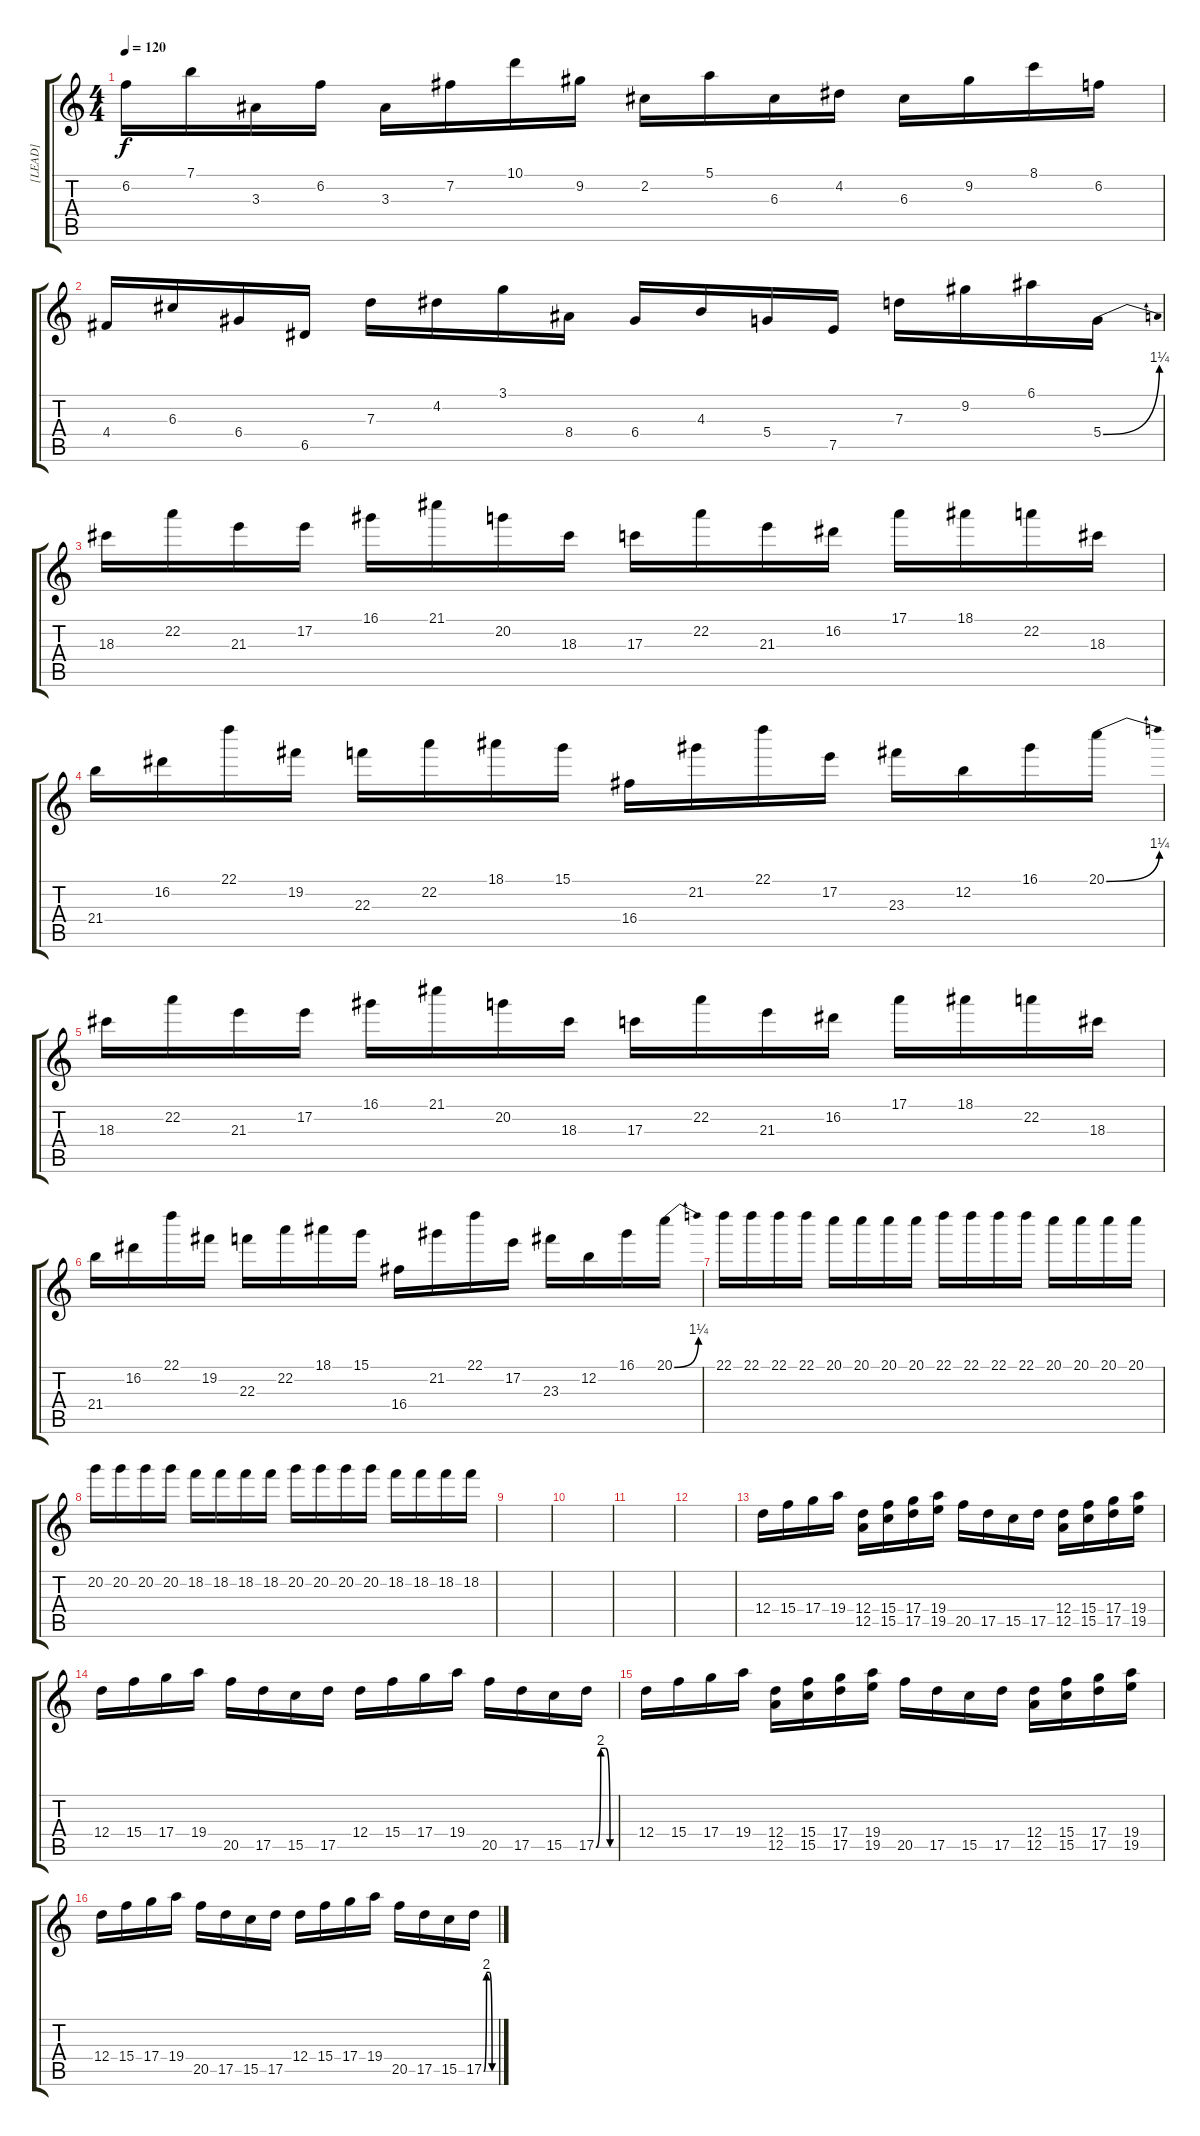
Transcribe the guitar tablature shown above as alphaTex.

\track ("[LEAD]" "[LEAD]") {instrument overdrivenguitar}
\staff {score tabs}
\tuning (E4 B3 G3 D3 A2 E2) {hide}
\ts (4 4)
\tempo 120
\clef g2
\ks c
6.2.16{dy f} 7.1.16 3.3.16 6.2.16 3.3.16 7.2.16 10.1.16 9.2.16 2.2.16 5.1.16 6.3.16 4.2.16 6.3.16 9.2.16 8.1.16 6.2.16 |
4.4.16 6.3.16 6.4.16 6.5.16 7.3.16 4.2.16 3.1.16 8.4.16 6.4.16 4.3.16 5.4.16 7.5.16 7.3.16 9.2.16 6.1.16 5.4{be (bend 0 0 60 5)}.16 |
18.3.16 22.2.16 21.3.16 17.2.16 16.1.16 21.1.16 20.2.16 18.3.16 17.3.16 22.2.16 21.3.16 16.2.16 17.1.16 18.1.16 22.2.16 18.3.16 |
21.4.16 16.2.16 22.1.16 19.2.16 22.3.16 22.2.16 18.1.16 15.1.16 16.4.16 21.2.16 22.1.16 17.2.16 23.3.16 12.2.16 16.1.16 20.1{be (bend 0 0 60 5)}.16 |
18.3.16 22.2.16 21.3.16 17.2.16 16.1.16 21.1.16 20.2.16 18.3.16 17.3.16 22.2.16 21.3.16 16.2.16 17.1.16 18.1.16 22.2.16 18.3.16 |
21.4.16 16.2.16 22.1.16 19.2.16 22.3.16 22.2.16 18.1.16 15.1.16 16.4.16 21.2.16 22.1.16 17.2.16 23.3.16 12.2.16 16.1.16 20.1{be (bend 0 0 60 5)}.16 |
22.1.16 22.1.16 22.1.16 22.1.16 20.1.16 20.1.16 20.1.16 20.1.16 22.1.16 22.1.16 22.1.16 22.1.16 20.1.16 20.1.16 20.1.16 20.1.16 |
20.2.16 20.2.16 20.2.16 20.2.16 18.2.16 18.2.16 18.2.16 18.2.16 20.2.16 20.2.16 20.2.16 20.2.16 18.2.16 18.2.16 18.2.16 18.2.16 |
|
|
|
|
12.4.16 15.4.16 17.4.16 19.4.16 (12.4 12.5).16 (15.4 15.5).16 (17.4 17.5).16 (19.4 19.5).16 20.5.16 17.5.16 15.5.16 17.5.16 (12.4 12.5).16 (15.4 15.5).16 (17.4 17.5).16 (19.4 19.5).16 |
12.4.16 15.4.16 17.4.16 19.4.16 20.5.16 17.5.16 15.5.16 17.5.16 12.4.16 15.4.16 17.4.16 19.4.16 20.5.16 17.5.16 15.5.16 17.5{be (custom 0 0 15 8 30 8 45 0 60 0)}.16 |
12.4.16 15.4.16 17.4.16 19.4.16 (12.4 12.5).16 (15.4 15.5).16 (17.4 17.5).16 (19.4 19.5).16 20.5.16 17.5.16 15.5.16 17.5.16 (12.4 12.5).16 (15.4 15.5).16 (17.4 17.5).16 (19.4 19.5).16 |
12.4.16 15.4.16 17.4.16 19.4.16 20.5.16 17.5.16 15.5.16 17.5.16 12.4.16 15.4.16 17.4.16 19.4.16 20.5.16 17.5.16 15.5.16 17.5{be (custom 0 0 15 8 30 8 45 0 60 0)}.16
